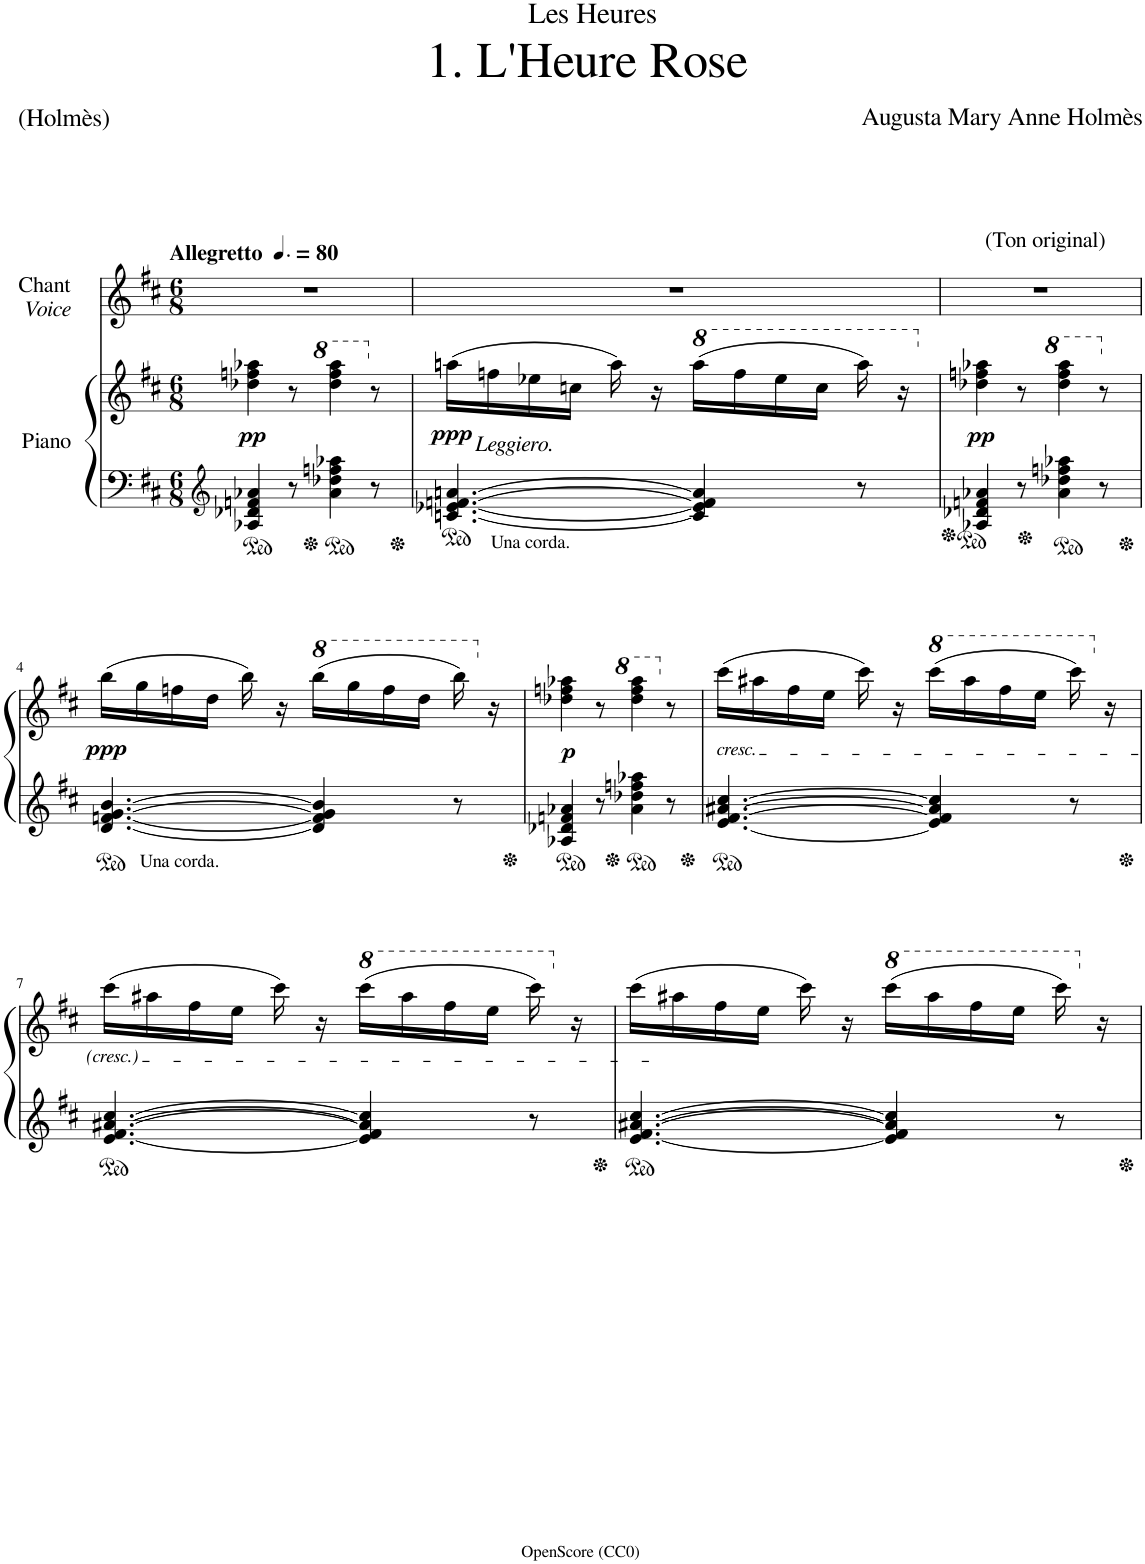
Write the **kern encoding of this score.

**kern	**kern	**dynam	**kern
*part2	*part2	*part2	*part1
*staff3	*staff2	*staff2/3	*staff1
*I"Piano	*	*	*I"Chant Voice
*I'Pno	*	*	*
*clefG2	*clefG2	*	*clefG2
*k[f#c#]	*k[f#c#]	*	*k[f#c#]
*M6/8	*M6/8	*	*M6/8
*MM120	*MM120	*	*MM120
=1	=1	=1	=1
!	!	!	!LO:TX:a:B:t=Allegretto
!	!	!LO:DY:b	!
4A-X/ 4d-X/ 4fn/ 4a-X/	4dd-X\ 4ffn\ 4aa-X\	pp	2.r
8r	8r	.	.
*	*8va	*	*
4a-\ 4dd-X\ 4ffn\ 4aa-X\	4ddd-\ 4fff\ 4aaa-\	.	.
*	*X8va	*	*
8r	8r	.	.
=2	=2	=2	=2
!	!LO:TX:b:i:t=Leggiero.	!	!
!LO:TX:b:t=Una corda.	!	!	!
!	!	!LO:DY:b	!
[4.cn/ [4.e-X/ [4.fn/ [4.an/	(16aan\LL	ppp	2.r
.	16ffn\	.	.
.	16ee-X\	.	.
.	16ccn\JJ	.	.
.	16aa\)	.	.
.	16r	.	.
*	*8va	*	*
4c/] 4e-/] 4f/] 4a/]	(16aaa\LL	.	.
.	16fff\	.	.
.	16eee-\	.	.
.	16ccc\JJ	.	.
8r	16aaa\)	.	.
.	16r	.	.
=3	=3	=3	=3
*	*X8va	*	*
*	*	*	*^
!	!	!LO:DY:b	!	!
4A-X/ 4d-X/ 4fn/ 4a-X/	4dd-X\ 4ffn\ 4aa-X\	pp	2.r	4ryy
8r	8r	.	.	8ryy
*	*8va	*	*	*
!	!	!	!	!LO:TX:a:t=(Ton original)
4a-\ 4dd-X\ 4ffn\ 4aa-X\	4ddd-\ 4fff\ 4aaa-\	.	.	4ryy
*	*X8va	*	*	*
8r	8r	.	.	8ryy
!!LO:LB:g=z
=4	=4	=4	=4	=4
!LO:TX:b:t=Una corda.	!	!	!	!
!	!	!LO:DY:b	!	!
*	*	*	*v	*v
[4.d/ [4.fn/ [4.g/ [4.b/	(16bb\LL	ppp	2.r
.	16gg\	.	.
.	16ffn\	.	.
.	16dd\JJ	.	.
.	16bb\)	.	.
.	16r	.	.
*	*8va	*	*
4d/] 4f/] 4g/] 4b/]	(16bbb\LL	.	.
.	16ggg\	.	.
.	16fff\	.	.
.	16ddd\JJ	.	.
8r	16bbb\)	.	.
*	*X8va	*	*
.	16r	.	.
=5	=5	=5	=5
!	!	!LO:DY:b	!
4A-X/ 4d-X/ 4fn/ 4a-X/	4dd-X\ 4ffn\ 4aa-X\	p	2.r
8r	8r	.	.
*	*8va	*	*
4a-\ 4dd-X\ 4ffn\ 4aa-X\	4ddd-\ 4fff\ 4aaa-\	.	.
*	*X8va	*	*
8r	8r	.	.
=6	=6	=6	=6
!	!LO:TX:b:i:t=cresc.	!	!
[4.e/ [4.f#/ [4.a#X/ [4.cc#/	(16ccc#\LL	.	2.r
.	16aa#X\	.	.
.	16ff#\	.	.
.	16ee\JJ	.	.
.	16ccc#\)	.	.
.	16r	.	.
*	*8va	*	*
4e/] 4f#/] 4a#/] 4cc#/]	(16cccc#\LL	.	.
.	16aaa#\	.	.
.	16fff#\	.	.
.	16eee\JJ	.	.
8r	16cccc#\)	.	.
*	*X8va	*	*
.	16r	.	.
!!LO:LB:g=z
=7	=7	=7	=7
[4.e/ [4.f#/ [4.a#X/ [4.cc#/	(16ccc#\LL	.	2.r
.	16aa#X\	.	.
.	16ff#\	.	.
.	16ee\JJ	.	.
.	16ccc#\)	.	.
.	16r	.	.
*	*8va	*	*
4e/] 4f#/] 4a#/] 4cc#/]	(16cccc#\LL	.	.
.	16aaa#\	.	.
.	16fff#\	.	.
.	16eee\JJ	.	.
8r	16cccc#\)	.	.
*	*X8va	*	*
.	16r	.	.
=8	=8	=8	=8
[4.e/ [4.f#/ [4.a#X/ [4.cc#/	(16ccc#\LL	.	2.r
.	16aa#X\	.	.
.	16ff#\	.	.
.	16ee\JJ	.	.
.	16ccc#\)	.	.
.	16r	.	.
*	*8va	*	*
4e/] 4f#/] 4a#/] 4cc#/]	(16cccc#\LL	.	.
.	16aaa#\	.	.
.	16fff#\	.	.
.	16eee\JJ	.	.
8r	16cccc#\)	.	.
*	*X8va	*	*
.	16r	.	.
=	=	=	=
*-	*-	*-	*-
